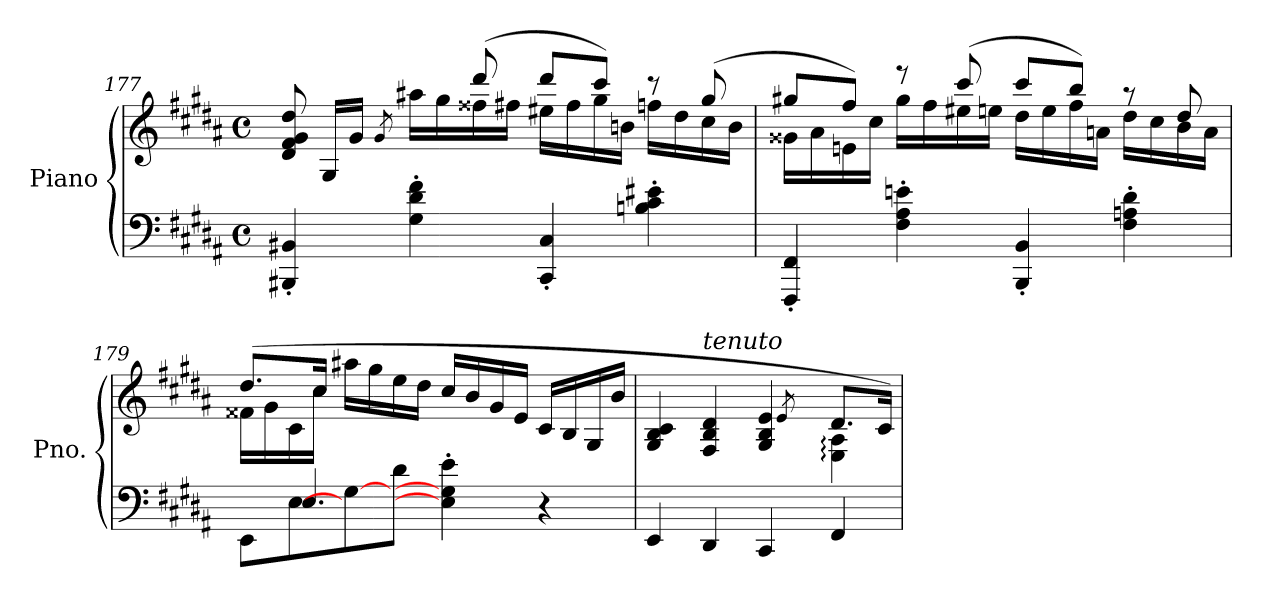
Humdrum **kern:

**kern	**kern	**dynam
*part1	*part1	*part1
*staff2	*staff1	*staff1/2
*I"Piano	*	*
*I'Pno.	*	*
*clefF4	*clefG2	*
*k[f#c#g#d#a#]	*k[f#c#g#d#a#]	*
*M4/4	*M4/4	*
*met(c)	*met(c)	*
*MM85	*MM85	*
=177	=177	=177
*	*^	*
4BBB#X/' 4BB#X/'	8d#/ 8f#/ 8g#/ 8dd#/	4ryy	.
*	*MM95	*	*
!	!	!	!LO:DY:b
!	!	!	!LO:DY:n=1:b
.	16G#/LL	.	p other-dynamics
.	16g#</JJ	.	.
*	*MM100	*	*
.	.	8qg#/	.
4G#\' 4d#\' 4f#\'	8ryy	16aa#X>\LL	.
.	.	16gg#>\	.
.	(>8ddd#/	16ff##X\	.
.	.	16ff#X<\JJ	.
*	*MM105	*	*
4CC#/' 4C#/'	8ddd#/L	16ee#X\LL	.
.	.	16ff#\	.
.	8ccc#/J)	16gg#\	.
.	.	16bn\JJ	.
4Bn\' 4c#\' 4e#X\'	8r	16ffn>\LL	.
.	.	16dd#\	.
.	(>8gg#/	16cc#<\	.
.	.	16b\JJ	.
!!LO:LB:g=z	!!
=178	=178	=178	=178
4FFF#/' 4FF#/'	8gg#X/L	16g##X\LL	.
.	.	16a#\	.
.	8ff#/J)	16en\	.
.	.	16cc#>\JJ	.
4F#\' 4A#\' 4en\'	8r	16gg#<\LL	.
.	.	16ff#\	.
.	(>8ccc#/	16ee#X\	.
.	.	16een\JJ	.
4BBB/' 4BB/'	8ccc#/L	16dd#\LL	.
.	.	16ee<\	.
.	8bb/J)	16ff#\	.
.	.	16an\JJ	.
4F#\' 4An\' 4d#\'	8r	16dd#<\LL	.
.	.	16cc#\	.
.	8dd#/	16b<\	.
.	.	16a\JJ	.
=179	=179	=179	=179
*^	*	*	*
8EE\L	8ryy	(>8.dd#/L	16f##X<\LL	.
.	.	.	16g#\	.
[8E\	4.E/	.	16c#\	.
.	.	16cc#/Jk	16cc#\JJ	.
[8G#\	.	16aa#X\LL	2.ryy	.
.	.	16gg#\	.	.
8d#\J	.	16ee\	.	.
.	.	16dd#\JJ	.	.
4E\]' 4G#\]' 4e\'	2ryy	16cc#/LL	.	.
.	.	16b/	.	.
.	.	16g#/	.	.
.	.	16e/JJ	.	.
4r	.	16c#/LL	.	.
.	.	16B</	.	.
.	.	16G#/	.	.
.	.	16b/JJ	.	.
*v	*v	*	*	*
=180	=180	=180	=180
*	*MM95	*	*
4EE/	4G#/ 4B/ 4c#/	2.ryy	.
*	*MM90	*	*
!	!LO:TX:a:i:t=tenuto	!	!
4DD#/	4F#/ 4B/ 4d#/	.	.
*	*MM85	*	*
4CC#/	4G#/ 4B/ 4e/	.	.
*	*MM80	*	*
.	8qe/	.	.
.	1qd#yy	.	.
4FF#/	8.d#/L	4E\: 4A#\:	.
*	*MM60	*	*
.	16c#/Jk)	.	.
*	*v	*v	*
=	=	=
*-	*-	*-
